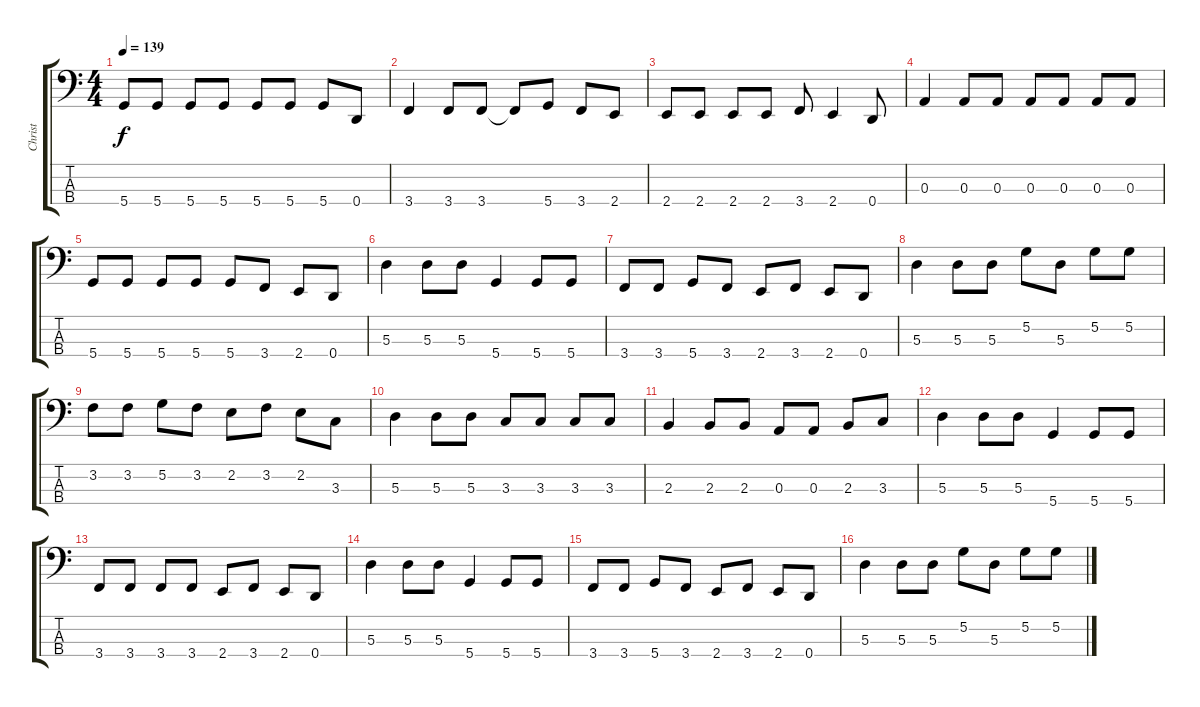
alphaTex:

\track ("Christ" "Christ") {instrument electricbassfinger}
\staff {score tabs}
\tuning (G2 D2 A1 D1) {hide}
\ts (4 4)
\tempo 139
\clef f4
\ks c
5.4.8{dy f} 5.4.8 5.4.8 5.4.8 5.4.8 5.4.8 5.4.8 0.4.8 |
3.4.4 3.4.8 3.4.8 3.4{t}.8 5.4.8 3.4.8 2.4.8 |
2.4.8 2.4.8 2.4.8 2.4.8 3.4.8 2.4.4 0.4.8 |
0.3.4 0.3.8 0.3.8 0.3.8 0.3.8 0.3.8 0.3.8 |
5.4.8 5.4.8 5.4.8 5.4.8 5.4.8 3.4.8 2.4.8 0.4.8 |
5.3.4 5.3.8 5.3.8 5.4.4 5.4.8 5.4.8 |
3.4.8 3.4.8 5.4.8 3.4.8 2.4.8 3.4.8 2.4.8 0.4.8 |
5.3.4 5.3.8 5.3.8 5.2.8 5.3.8 5.2.8 5.2.8 |
3.2.8 3.2.8 5.2.8 3.2.8 2.2.8 3.2.8 2.2.8 3.3.8 |
5.3.4 5.3.8 5.3.8 3.3.8 3.3.8 3.3.8 3.3.8 |
2.3.4 2.3.8 2.3.8 0.3.8 0.3.8 2.3.8 3.3.8 |
5.3.4 5.3.8 5.3.8 5.4.4 5.4.8 5.4.8 |
3.4.8 3.4.8 3.4.8 3.4.8 2.4.8 3.4.8 2.4.8 0.4.8 |
5.3.4 5.3.8 5.3.8 5.4.4 5.4.8 5.4.8 |
3.4.8 3.4.8 5.4.8 3.4.8 2.4.8 3.4.8 2.4.8 0.4.8 |
5.3.4 5.3.8 5.3.8 5.2.8 5.3.8 5.2.8 5.2.8
